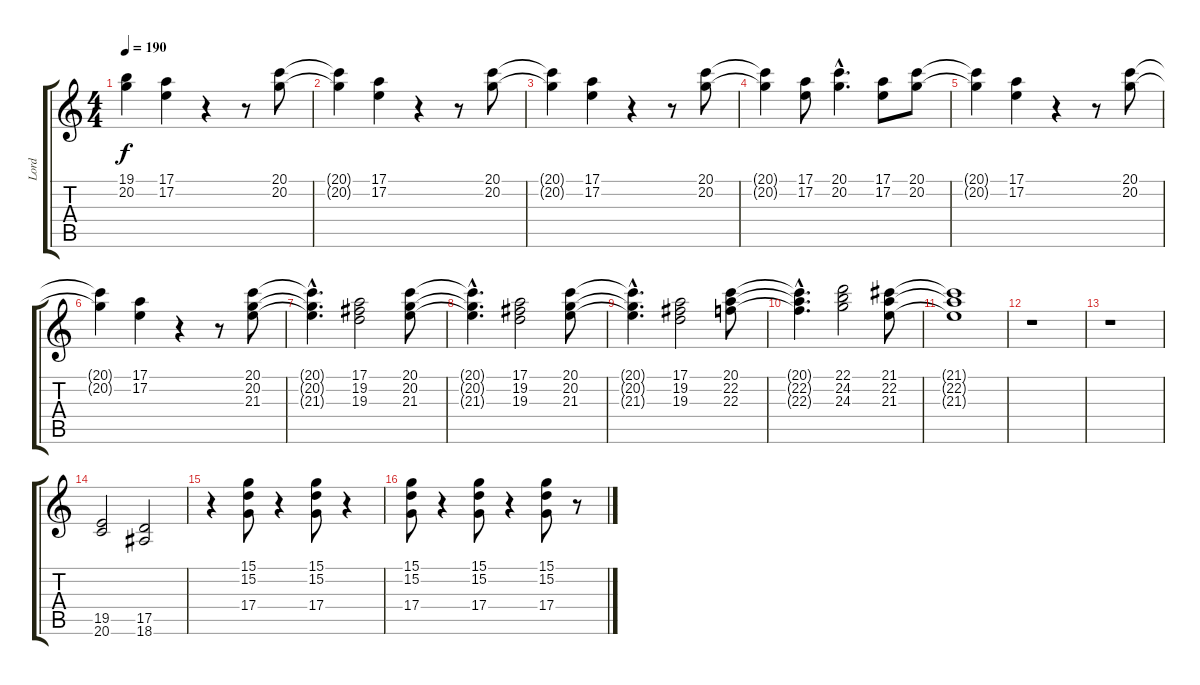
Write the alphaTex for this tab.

\track ("Lord" "Lord") {instrument rockorgan}
\staff {score tabs}
\tuning (E4 B3 G3 D3 A2 E2) {hide}
\ts (4 4)
\tempo 190
\clef g2
\ks c
(19.1{t} 20.2{t}).4{dy f} (17.1 17.2).4 r.4 r.8 (20.1 20.2).8 |
(20.1{t} 20.2{t}).4 (17.1 17.2).4 r.4 r.8 (20.1 20.2).8 |
(20.1{t} 20.2{t}).4 (17.1 17.2).4 r.4 r.8 (20.1 20.2).8 |
(20.1{t} 20.2{t}).4 (17.1 17.2).8 (20.1{hac} 20.2{hac}).4{d} (17.1 17.2).8 (20.1 20.2).8 |
(20.1{t} 20.2{t}).4 (17.1 17.2).4 r.4 r.8 (20.1 20.2).8 |
(20.1{t} 20.2{t}).4 (17.1 17.2).4 r.4 r.8 (20.1 20.2 21.3).8 |
(20.1{hac t} 20.2{hac t} 21.3{hac t}).4{d} (17.1 19.2 19.3).2 (20.1 20.2 21.3).8 |
(20.1{hac t} 20.2{hac t} 21.3{hac t}).4{d} (17.1 19.2 19.3).2 (20.1 20.2 21.3).8 |
(20.1{hac t} 20.2{hac t} 21.3{hac t}).4{d} (17.1 19.2 19.3).2 (20.1 22.2 22.3).8 |
(20.1{hac t} 22.2{hac t} 22.3{hac t}).4{d} (22.1 24.2 24.3).2 (21.1 22.2 21.3).8 |
(21.1{t} 22.2{t} 21.3{t}).1 |
r.1 |
r.1 |
(19.5 20.6).2 (17.5 18.6).2 |
r.4 (15.1 15.2 17.4).8 r.4 (15.1 15.2 17.4).8 r.4 |
(15.1 15.2 17.4).8 r.4 (15.1 15.2 17.4).8 r.4 (15.1 15.2 17.4).8 r.8
